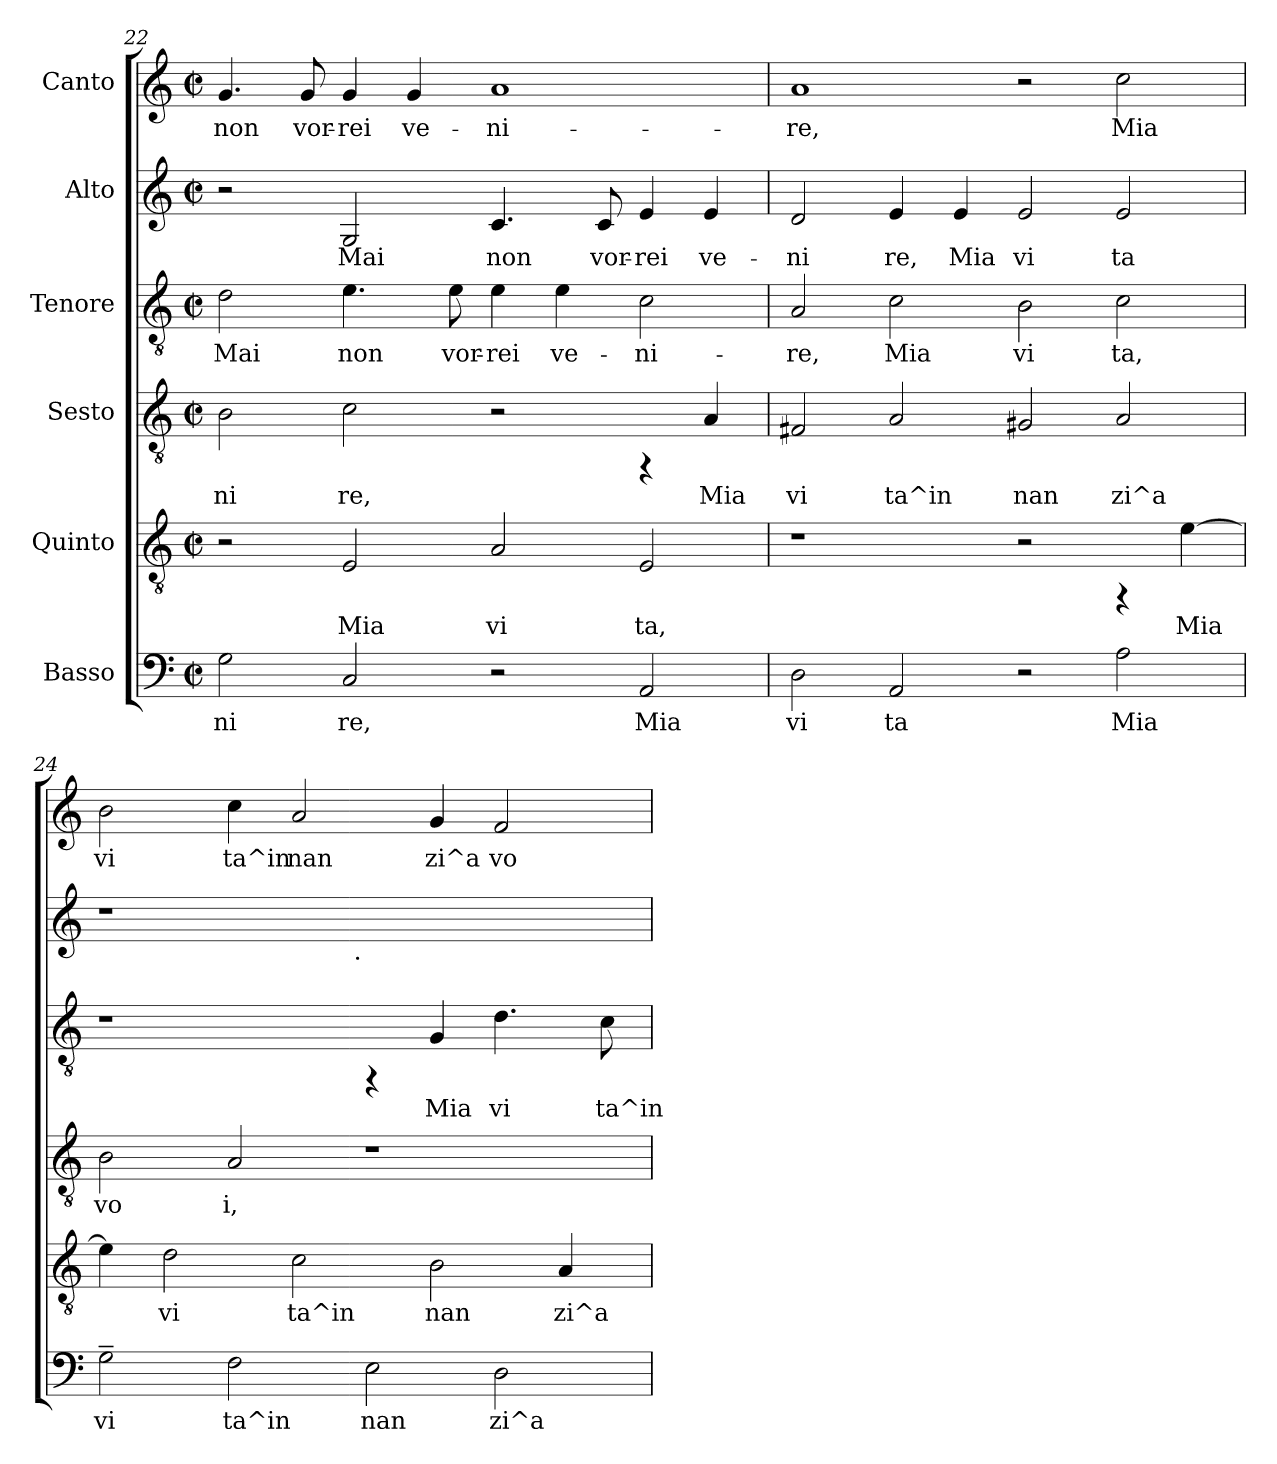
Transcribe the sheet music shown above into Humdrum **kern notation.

**kern	**text	**kern	**text	**kern	**text	**kern	**text	**kern	**text	**kern	**text
*part6	*part6	*part5	*part5	*part4	*part4	*part3	*part3	*part2	*part2	*part1	*part1
*staff6	*staff6	*staff5	*staff5	*staff4	*staff4	*staff3	*staff3	*staff2	*staff2	*staff1	*staff1
*I"Basso	*	*I"Quinto	*	*I"Sesto	*	*I"Tenore	*	*I"Alto	*	*I"Canto	*
*clefF4	*	*clefGv2	*	*clefGv2	*	*clefGv2	*	*clefG2	*	*clefG2	*
*k[]	*	*k[]	*	*k[]	*	*k[]	*	*k[]	*	*k[]	*
*C:	*	*C:	*	*C:	*	*C:	*	*C:	*	*C:	*
*M2/2	*	*M2/2	*	*M2/2	*	*M2/2	*	*M2/2	*	*M2/2	*
*met(c|)	*	*met(c|)	*	*met(c|)	*	*met(c|)	*	*met(c|)	*	*met(c|)	*
=22	=22	=22	=22	=22	=22	=22	=22	=22	=22	=22	=22
!	!LO:LY:b	!	!	!	!LO:LY:b:cj	!	!LO:LY:b:cj	!	!	!	!LO:LY:b
2G\	ni	2r	.	2B\	ni	2d\	Mai	2r	.	4.g/	non
!	!	!	!	!	!	!	!	!	!	!	!LO:LY:b
.	.	.	.	.	.	.	.	.	.	8g/	vor-
!	!LO:LY:b	!	!LO:LY:b:cj	!	!LO:LY:b:cj	!	!LO:LY:b:cj	!	!LO:LY:b:cj	!	!LO:LY:b
2C/	re,	2E/	Mia	2c\	re,	4.e\	non	2G/	Mai	4g/	-rei
!	!	!	!	!	!	!	!	!	!	!	!LO:LY:b
.	.	.	.	.	.	.	.	.	.	4g/	ve-
!	!	!	!	!	!	!	!LO:LY:b:cj	!	!	!	!
.	.	.	.	.	.	8e\	vor-	.	.	.	.
!	!	!	!LO:LY:b:cj	!	!	!	!LO:LY:b:cj	!	!LO:LY:b:cj	!	!LO:LY:b
2r	.	2A/	vi	2r	.	4e\	-rei	4.c/	non	1a	-ni-
!	!	!	!	!	!	!	!LO:LY:b:cj	!	!	!	!
.	.	.	.	.	.	4e\	ve-	.	.	.	.
!	!	!	!	!	!	!	!	!	!LO:LY:b:cj	!	!
.	.	.	.	.	.	.	.	8c/	vor-	.	.
!	!LO:LY:b	!	!LO:LY:b:cj	!	!	!	!LO:LY:b:cj	!	!LO:LY:b:cj	!	!
2AA/	Mia	2E/	ta,	4rFF	.	2c\	-ni-	4e/	-rei	.	.
!	!	!	!	!	!LO:LY:b:cj	!	!	!	!LO:LY:b:cj	!	!
.	.	.	.	4A/	Mia	.	.	4e/	ve-	.	.
!!LO:PB:g=z
=23	=23	=23	=23	=23	=23	=23	=23	=23	=23	=23	=23
!	!LO:LY:b	!	!	!	!LO:LY:b:cj	!	!LO:LY:b:cj	!	!LO:LY:b:cj	!	!LO:LY:b
2D\	vi	1r	.	2F#X/	vi	2A/	-re,	2d/	-ni	1a	-re,
!	!LO:LY:b	!	!	!	!LO:LY:b:cj	!	!LO:LY:b:cj	!	!LO:LY:b:cj	!	!
2AA/	ta	.	.	2A/	ta^in	2c\	Mia	4e/	re,	.	.
!	!	!	!	!	!	!	!	!	!LO:LY:b:cj	!	!
.	.	.	.	.	.	.	.	4e/	Mia	.	.
!	!	!	!	!	!LO:LY:b:cj	!	!LO:LY:b:cj	!	!LO:LY:b:cj	!	!
2r	.	2r	.	2G#X/	nan	2B\	vi	2e/	vi	2r	.
!	!LO:LY:b	!	!	!	!LO:LY:b:cj	!	!LO:LY:b:cj	!	!LO:LY:b:cj	!	!LO:LY:b
2A\	Mia	4rFF	.	2A/	zi^a	2c\	ta,	2e/	ta	2cc\	Mia
!	!	!	!LO:LY:b:cj	!	!	!	!	!	!	!	!
.	.	[>4e\	Mia	.	.	.	.	.	.	.	.
=24	=24	=24	=24	=24	=24	=24	=24	=24	=24	=24	=24
!	!LO:LY:b	!	!LO:LY:b:cj	!	!LO:LY:b:cj	!	!	!	!	!	!LO:LY:b
*	*	*	*	*	*	*	*	*^	*	*	*
2G~>\	vi	4e\]	.	2B\	vo	1r	.	1r	2ryy	.	2b\	vi
!	!	!	!LO:LY:b:cj	!	!	!	!	!	!	!	!	!
.	.	2d\	vi	.	.	.	.	.	.	.	.	.
!	!LO:LY:b	!	!	!	!LO:LY:b:cj	!	!	!	!	!	!	!LO:LY:b
2F\	ta^in	.	.	2A/	i,	.	.	.	4ryy	.	4cc\	ta^in
!	!	!	!LO:LY:b:cj	!	!	!	!	!	!	!	!	!LO:LY:b
.	.	2c\	ta^in	.	.	.	.	.	8...ryy	.	2a/	nan
!	!	!	!	!	!	!	!	!	!LO:TX:b:t=.	!	!	!
.	.	.	.	.	.	.	.	.	1ryy	.	.	.
!	!LO:LY:b	!	!	!	!	!	!	!	!	!	!	!
2E\	nan	.	.	1r	.	4rFF	.	1ryy	.	.	.	.
!	!	!	!LO:LY:b:cj	!	!	!	!LO:LY:b:cj	!	!	!	!	!LO:LY:b
.	.	2B\	nan	.	.	4G/	Mia	.	.	.	4g/	zi^a
!	!LO:LY:b	!	!	!	!	!	!LO:LY:b:cj	!	!	!	!	!LO:LY:b
2D\	zi^a	.	.	.	.	4.d\	vi	.	.	.	2f/	vo
!	!	!	!LO:LY:b:cj	!	!	!	!	!	!	!	!	!
.	.	4A/	zi^a	.	.	.	.	.	.	.	.	.
!	!	!	!	!	!	!	!LO:LY:b:cj	!	!	!	!	!
.	.	.	.	.	.	8c\	ta^in	.	.	.	.	.
.	.	.	.	.	.	.	.	.	64ryy	.	.	.
*	*	*	*	*	*	*	*	*v	*v	*	*	*
=	=	=	=	=	=	=	=	=	=	=	=
*-	*-	*-	*-	*-	*-	*-	*-	*-	*-	*-	*-
